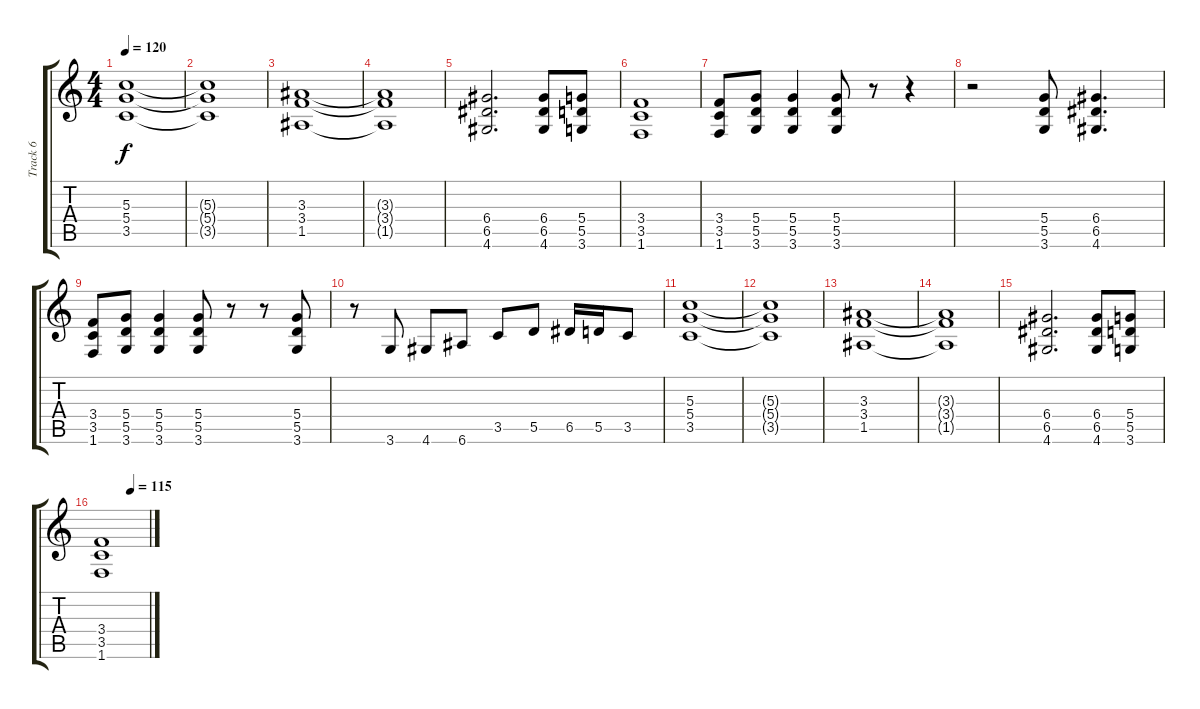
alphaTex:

\track ("Track 6" "Track 6") {instrument distortionguitar}
\staff {score tabs}
\tuning (E4 B3 G3 D3 A2 E2) {hide}
\ts (4 4)
\tempo 120
\clef g2
\ks c
(5.3 5.4 3.5).1{dy f} |
(5.3{t} 5.4{t} 3.5{t}).1 |
(3.3 3.4 1.5).1 |
(3.3{t} 3.4{t} 1.5{t}).1 |
(6.4 6.5 4.6).2{d} (6.4 6.5 4.6).8 (5.4 5.5 3.6).8 |
(3.4 3.5 1.6).1 |
(3.4 3.5 1.6).8 (5.4 5.5 3.6).8 (5.4 5.5 3.6).4 (5.4 5.5 3.6).8 r.8 r.4 |
r.2 (5.4 5.5 3.6).8 (6.4 6.5 4.6).4{d} |
(3.4 3.5 1.6).8 (5.4 5.5 3.6).8 (5.4 5.5 3.6).4 (5.4 5.5 3.6).8 r.8 r.8 (5.4 5.5 3.6).8 |
r.8 3.6.8 4.6.8 6.6.8 3.5.8 5.5.8 6.5.16 5.5.16 3.5.8 |
(5.3 5.4 3.5).1 |
(5.3{t} 5.4{t} 3.5{t}).1 |
(3.3 3.4 1.5).1 |
(3.3{t} 3.4{t} 1.5{t}).1 |
(6.4 6.5 4.6).2{d} (6.4 6.5 4.6).8 (5.4 5.5 3.6).8 |
\tempo (115 0.625)
(3.4 3.5 1.6).1
